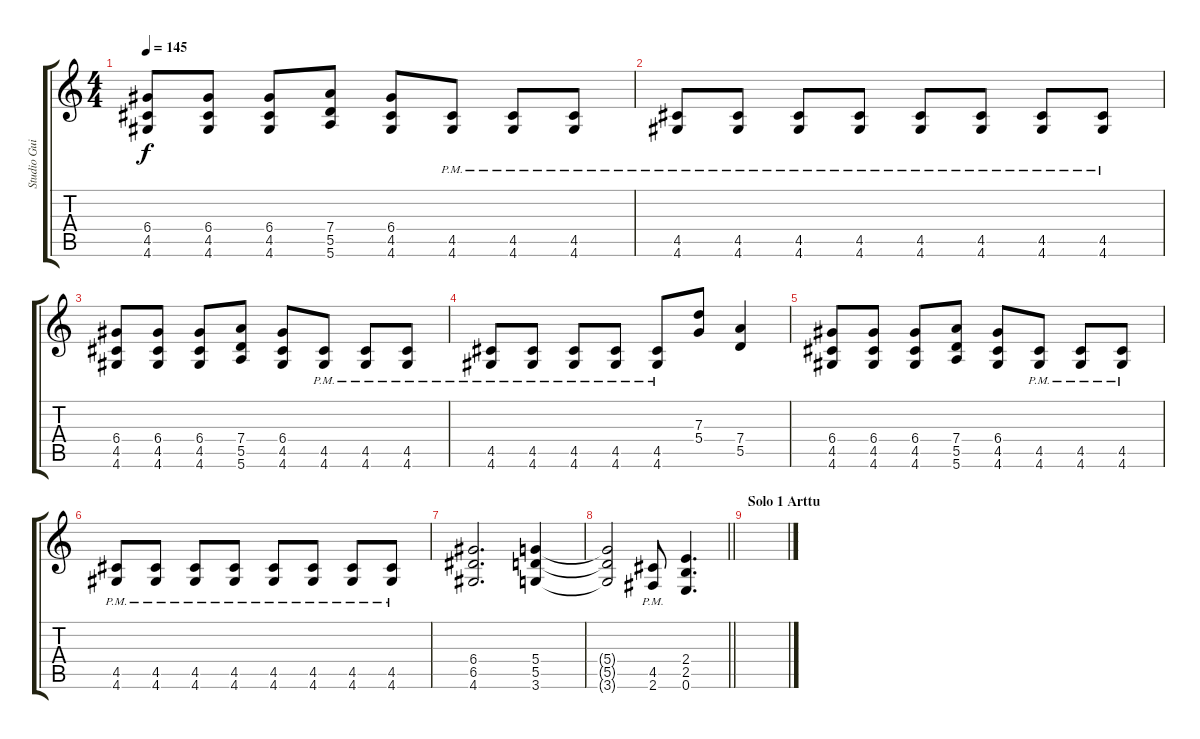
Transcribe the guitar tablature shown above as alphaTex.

\track ("Studio Guitar" "Studio Gui") {instrument distortionguitar}
\staff {score tabs}
\tuning (E4 B3 G3 D3 A2 E2) {hide}
\ts (4 4)
\tempo 145
\clef g2
\ks c
(6.4 4.5 4.6).8{dy f} (6.4 4.5 4.6).8 (6.4 4.5 4.6).8 (7.4 5.5 5.6).8 (6.4 4.5 4.6).8 (4.5{pm} 4.6{pm}).8 (4.5{pm} 4.6{pm}).8 (4.5{pm} 4.6{pm}).8 |
(4.5{pm} 4.6{pm}).8 (4.5{pm} 4.6{pm}).8 (4.5{pm} 4.6{pm}).8 (4.5{pm} 4.6{pm}).8 (4.5{pm} 4.6{pm}).8 (4.5{pm} 4.6{pm}).8 (4.5{pm} 4.6{pm}).8 (4.5{pm} 4.6{pm}).8 |
(6.4 4.5 4.6).8 (6.4 4.5 4.6).8 (6.4 4.5 4.6).8 (7.4 5.5 5.6).8 (6.4 4.5 4.6).8 (4.5{pm} 4.6{pm}).8 (4.5{pm} 4.6{pm}).8 (4.5{pm} 4.6{pm}).8 |
(4.5{pm} 4.6{pm}).8 (4.5{pm} 4.6{pm}).8 (4.5{pm} 4.6{pm}).8 (4.5{pm} 4.6{pm}).8 (4.5{pm} 4.6{pm}).8 (7.3 5.4).8 (7.4 5.5).4 |
(6.4 4.5 4.6).8 (6.4 4.5 4.6).8 (6.4 4.5 4.6).8 (7.4 5.5 5.6).8 (6.4 4.5 4.6).8 (4.5{pm} 4.6{pm}).8 (4.5{pm} 4.6{pm}).8 (4.5{pm} 4.6{pm}).8 |
(4.5{pm} 4.6{pm}).8 (4.5{pm} 4.6{pm}).8 (4.5{pm} 4.6{pm}).8 (4.5{pm} 4.6{pm}).8 (4.5{pm} 4.6{pm}).8 (4.5{pm} 4.6{pm}).8 (4.5{pm} 4.6{pm}).8 (4.5{pm} 4.6{pm}).8 |
(6.4 6.5 4.6).2{d} (5.4 5.5 3.6).4 |
\barLineRight lightlight
(5.4{t} 5.5{t} 3.6{t}).2 (4.5{pm} 2.6{pm}).8 (2.4 2.5 0.6).4{d} |
\section ("" "Solo 1 Arttu")
